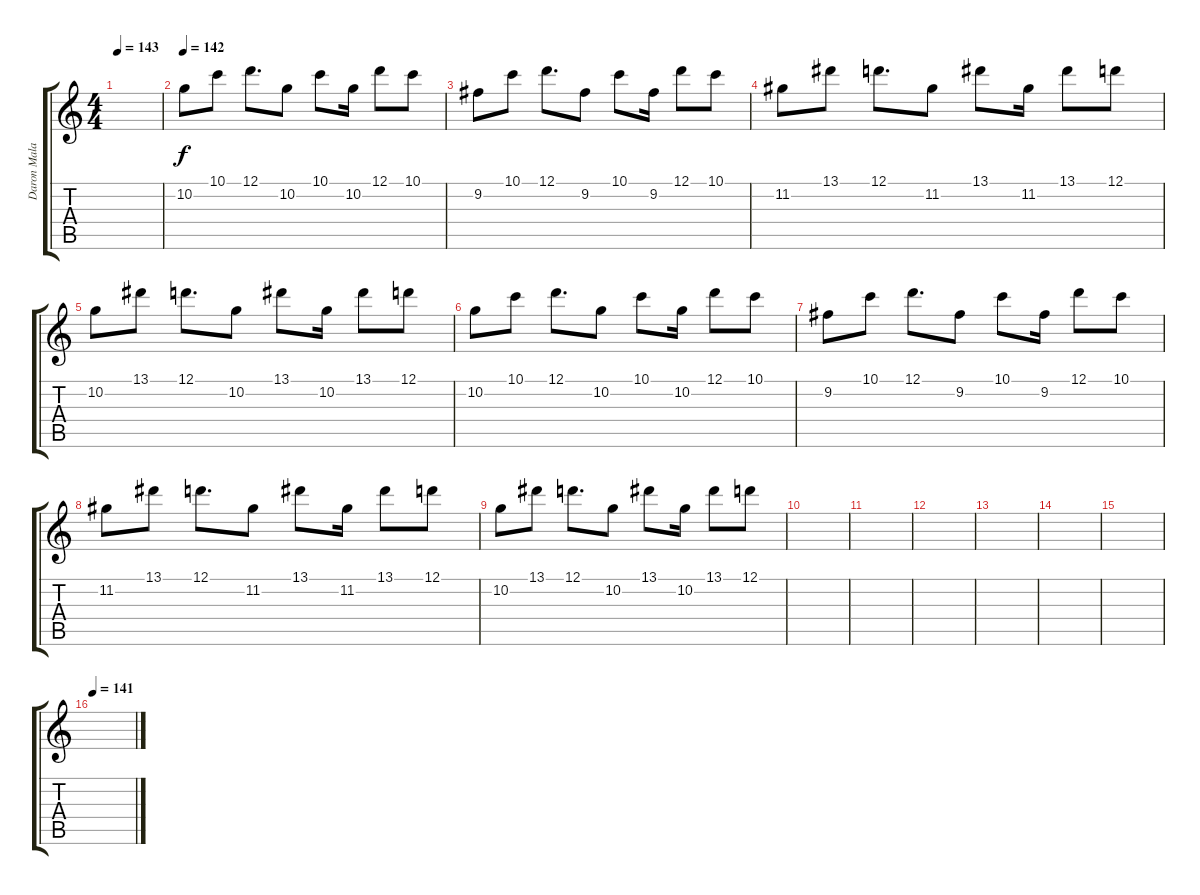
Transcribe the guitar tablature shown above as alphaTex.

\track ("Daron Malakian (Clean)" "Daron Mala") {instrument electricguitarclean}
\staff {score tabs}
\tuning (D4 A3 F3 C3 G2 C2) {hide}
\ts (4 4)
\tempo 143
\clef g2
\ks c
|
\tempo 142
10.2.8 10.1.8 12.1.8{d} 10.2.8 10.1.8 10.2.16 12.1.8 10.1.8 |
9.2.8 10.1.8 12.1.8{d} 9.2.8 10.1.8 9.2.16 12.1.8 10.1.8 |
11.2.8 13.1.8 12.1.8{d} 11.2.8 13.1.8 11.2.16 13.1.8 12.1.8 |
10.2.8 13.1.8 12.1.8{d} 10.2.8 13.1.8 10.2.16 13.1.8 12.1.8 |
10.2.8 10.1.8 12.1.8{d} 10.2.8 10.1.8 10.2.16 12.1.8 10.1.8 |
9.2.8 10.1.8 12.1.8{d} 9.2.8 10.1.8 9.2.16 12.1.8 10.1.8 |
11.2.8 13.1.8 12.1.8{d} 11.2.8 13.1.8 11.2.16 13.1.8 12.1.8 |
10.2.8 13.1.8 12.1.8{d} 10.2.8 13.1.8 10.2.16 13.1.8 12.1.8 |
|
|
|
|
|
|
\tempo 141
